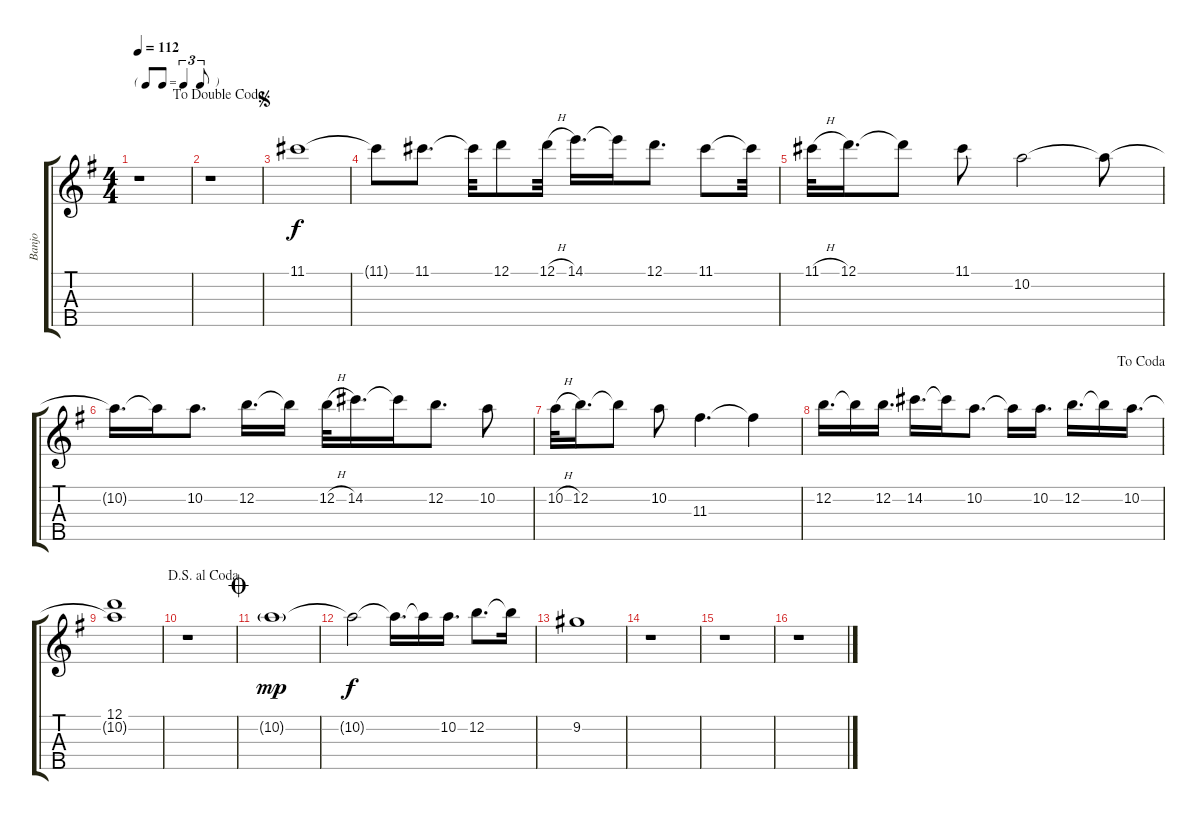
\track ("Banjo" "Banjo") {instrument banjo}
\staff {score tabs}
\tuning (D4 B3 G3 D3 G4) {hide}
\displaytranspose 12
\ts (4 4)
\tf triplet8th
\tempo 112
\clef g2
\ks g
r.1{dy f} |
\jump dadoublecoda
r.1 |
\jump segno
11.1.1 |
11.1{t}.8 11.1.8{d} 11.1{t}.32 12.1.8 12.1{h}.32 14.1.16{d} 14.1{t}.16 12.1.8{d} 11.1.8 11.1{t}.32 |
11.1{h}.32 12.1.16{d} 12.1{t}.8 11.1.8 10.2.2 10.2{t}.8 |
10.2{t}.16{d} 10.2{t}.16 10.2.8{d} 12.2.16{d} 12.2{t}.16 12.2{h}.32 14.2.16{d} 14.2{t}.16 12.2.8{d} 10.2.8 |
10.2{h}.32 12.2.16{d} 12.2{t}.8 10.2.8 11.3.4{d} 11.3{t}.4 |
\jump dacoda
12.2.16{d} 12.2{t}.16 12.2.16{d} 14.2.16{d} 14.2{t}.16 10.2.8{d} 10.2{t}.16 10.2.16{d} 12.2.16{d} 12.2{t}.16 10.2.16{d} |
(12.1 10.2{t}).1 |
\jump dalsegnoalcoda
r.1 |
\jump coda
10.2{g}.1{dy mp} |
10.2{t}.2{dy f} 10.2{t}.16{d} 10.2{t}.16 10.2.16{d} 12.2.8{d} 12.2{t}.16 |
9.2.1 |
r.1 |
r.1 |
r.1
